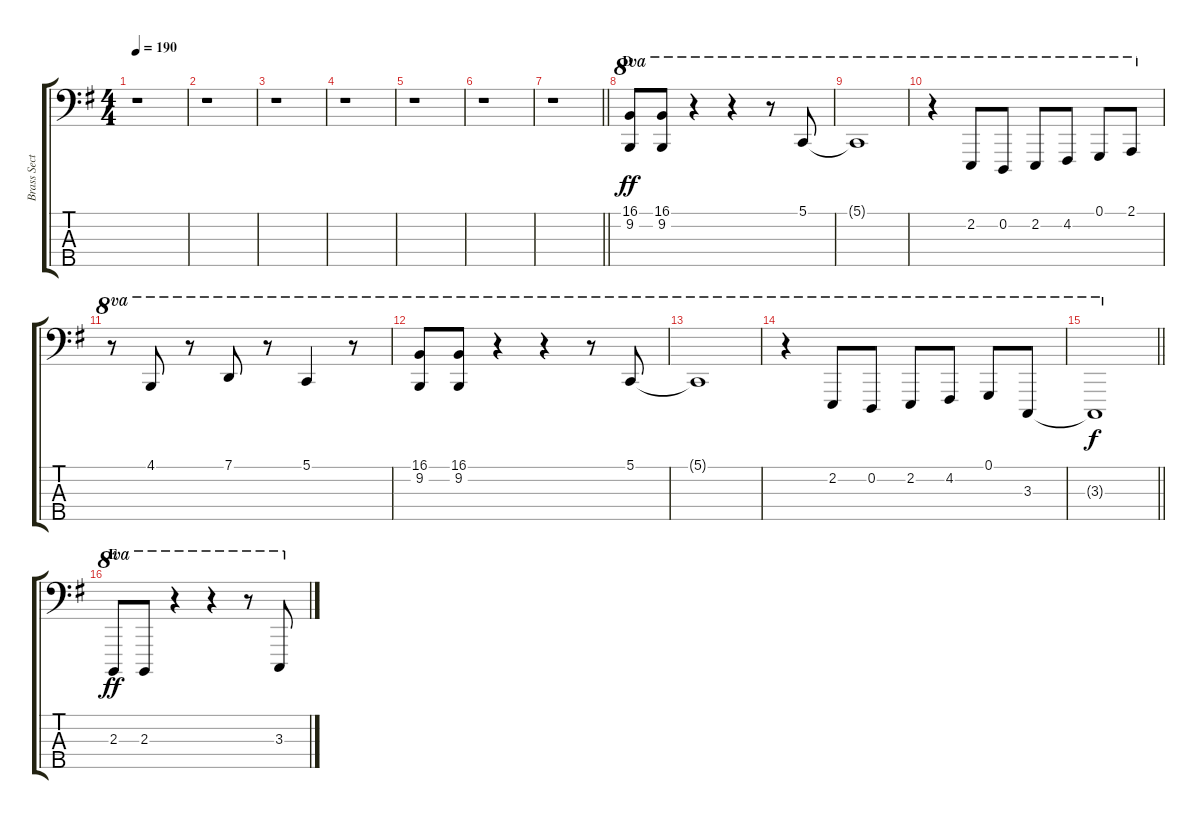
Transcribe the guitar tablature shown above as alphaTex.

\track ("Brass Section II" "Brass Sect") {instrument brasssection}
\staff {score tabs}
\tuning (G2 D2 A1 E1 B0) {hide}
\ts (4 4)
\tempo 190
\clef f4
\ks g
r.1{dy ff} |
r.1 |
r.1 |
r.1 |
r.1 |
r.1 |
\barLineRight lightlight
r.1 |
\section ("" "D")
(16.1 9.2).8{ot 8va} (16.1 9.2).8{ot 8va} r.4{ot 8va} r.4{ot 8va} r.8{ot 8va} 5.1.8{ot 8va} |
5.1{t}.1{ot 8va} |
r.4{ot 8va} 2.2.8{ot 8va} 0.2.8{ot 8va} 2.2.8{ot 8va} 4.2.8{ot 8va} 0.1.8{ot 8va} 2.1.8{ot 8va} |
r.8{ot 8va} 4.1.8{ot 8va} r.8{ot 8va} 7.1.8{ot 8va} r.8{ot 8va} 5.1.4{ot 8va} r.8{ot 8va} |
(16.1 9.2).8{ot 8va} (16.1 9.2).8{ot 8va} r.4{ot 8va} r.4{ot 8va} r.8{ot 8va} 5.1.8{ot 8va} |
5.1{t}.1{ot 8va} |
r.4{ot 8va} 2.2.8{ot 8va} 0.2.8{ot 8va} 2.2.8{ot 8va} 4.2.8{ot 8va} 0.1.8{ot 8va} 3.3.8{ot 8va} |
\barLineRight lightlight
3.3{t}.1{ot 8va dy f} |
\section ("" "E")
2.3.8{ot 8va dy ff} 2.3.8{ot 8va} r.4{ot 8va} r.4{ot 8va} r.8{ot 8va} 3.3.8{ot 8va}
